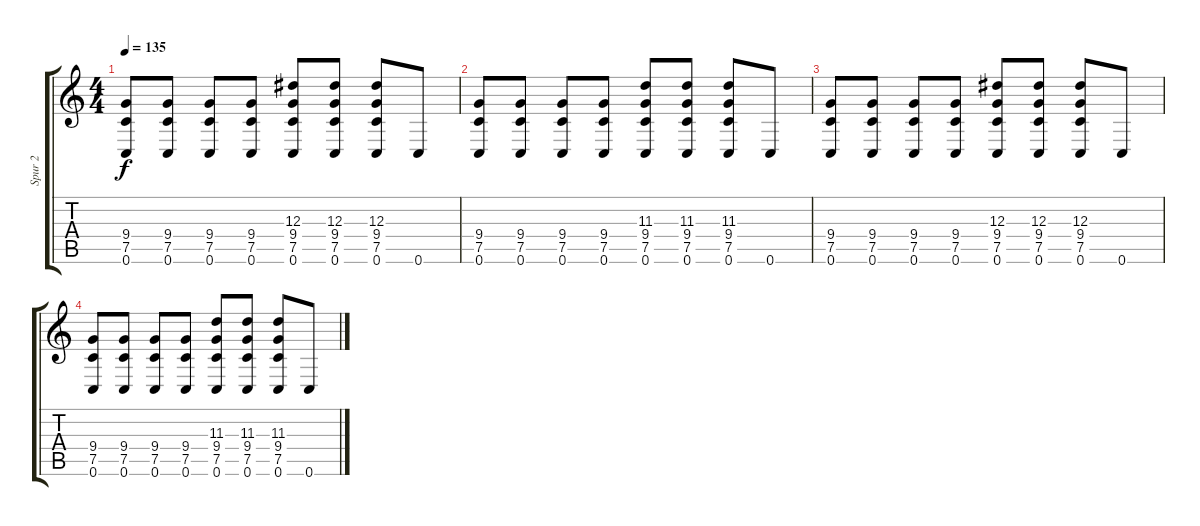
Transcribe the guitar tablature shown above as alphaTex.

\track ("Spur 2" "Spur 2") {instrument overdrivenguitar}
\staff {score tabs}
\tuning (C4 G3 Eb3 Bb2 F2 C2) {hide}
\ts (4 4)
\tempo 135
\clef g2
\ks c
(9.4 7.5 0.6).8{dy f} (9.4 7.5 0.6).8 (9.4 7.5 0.6).8 (9.4 7.5 0.6).8 (12.3 9.4 7.5 0.6).8 (12.3 9.4 7.5 0.6).8 (12.3 9.4 7.5 0.6).8 0.6.8 |
(9.4 7.5 0.6).8 (9.4 7.5 0.6).8 (9.4 7.5 0.6).8 (9.4 7.5 0.6).8 (11.3 9.4 7.5 0.6).8 (11.3 9.4 7.5 0.6).8 (11.3 9.4 7.5 0.6).8 0.6.8 |
(9.4 7.5 0.6).8 (9.4 7.5 0.6).8 (9.4 7.5 0.6).8 (9.4 7.5 0.6).8 (12.3 9.4 7.5 0.6).8 (12.3 9.4 7.5 0.6).8 (12.3 9.4 7.5 0.6).8 0.6.8 |
(9.4 7.5 0.6).8 (9.4 7.5 0.6).8 (9.4 7.5 0.6).8 (9.4 7.5 0.6).8 (11.3 9.4 7.5 0.6).8 (11.3 9.4 7.5 0.6).8 (11.3 9.4 7.5 0.6).8 0.6.8
